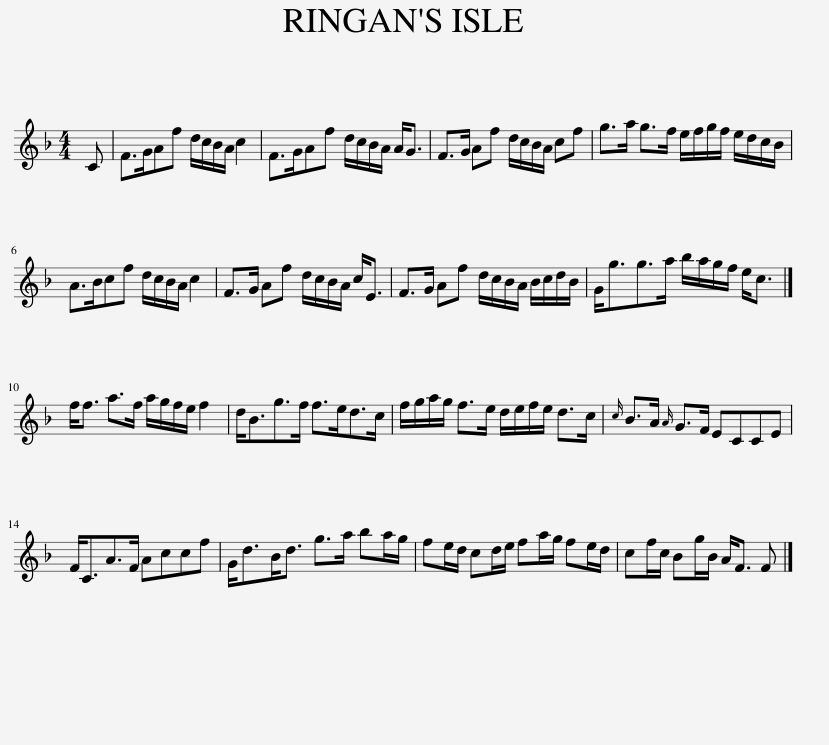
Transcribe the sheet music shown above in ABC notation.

X:1
L:1/8
M:4/4
I:linebreak $
K:F
V:1 treble
V:1
 C | F>GAf d/c/B/A/ c2 | F>GAf d/c/B/A/ A<G | F>G Af d/c/B/A/ cf | g>a g>f e/f/g/f/ e/d/c/B/ |$ %5
 A>Bcf d/c/B/A/ c2 | F>G Af d/c/B/A/ c<E | F>G Af d/c/B/A/ B/c/d/B/ | G<gg>a b/a/g/f/ e<c |]$ f<f a>f a/g/f/e/ f2 | %10
 d<Bg>f f>ed>c | f/g/a/g/ f>e d/e/f/e/ d>c |{c} B>A{A} G>F ECCE |$ F<CA>F Accf | G<dB<d g>a ba/g/ | %15
 fe/d/ cd/e/ fa/g/ fe/d/ | cf/c/ Bg/B/ A<F F |] %17
